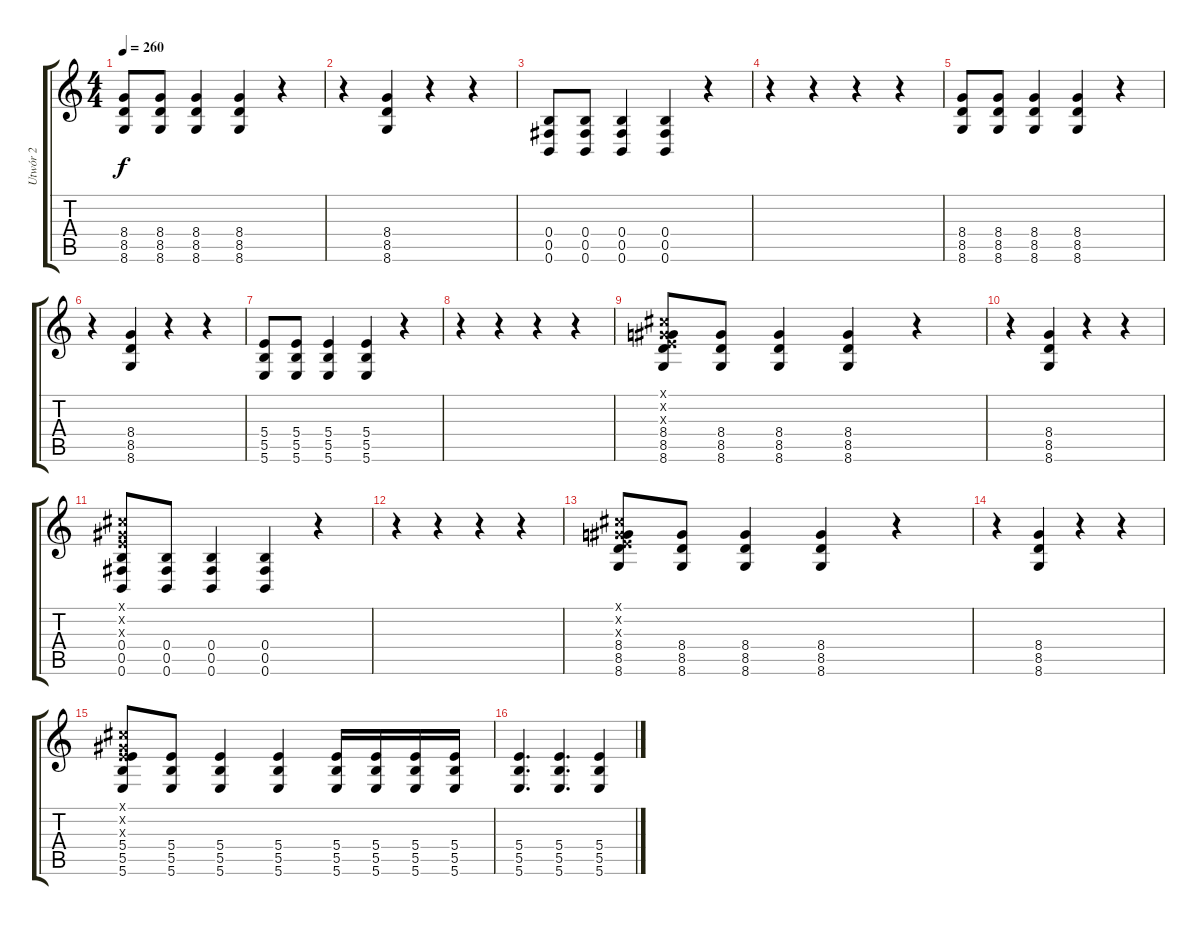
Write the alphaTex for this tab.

\track ("Utwór 2" "Utwór 2") {instrument distortionguitar}
\staff {score tabs}
\tuning (Db4 Ab3 E3 B2 Gb2 B1) {hide}
\ts (4 4)
\tempo 260
\clef g2
\ks c
(8.4 8.5 8.6).8{dy f} (8.4 8.5 8.6).8 (8.4 8.5 8.6).4 (8.4 8.5 8.6).4 r.4 |
r.4 (8.4 8.5 8.6).4 r.4 r.4 |
(0.4 0.5 0.6).8 (0.4 0.5 0.6).8 (0.4 0.5 0.6).4 (0.4 0.5 0.6).4 r.4 |
r.4 r.4 r.4 r.4 |
(8.4 8.5 8.6).8 (8.4 8.5 8.6).8 (8.4 8.5 8.6).4 (8.4 8.5 8.6).4 r.4 |
r.4 (8.4 8.5 8.6).4 r.4 r.4 |
(5.4 5.5 5.6).8 (5.4 5.5 5.6).8 (5.4 5.5 5.6).4 (5.4 5.5 5.6).4 r.4 |
r.4 r.4 r.4 r.4 |
(0.1{x} 0.2{x} 0.3{x} 8.4 8.5 8.6).8 (8.4 8.5 8.6).8 (8.4 8.5 8.6).4 (8.4 8.5 8.6).4 r.4 |
r.4 (8.4 8.5 8.6).4 r.4 r.4 |
(0.1{x} 0.2{x} 0.3{x} 0.4 0.5 0.6).8 (0.4 0.5 0.6).8 (0.4 0.5 0.6).4 (0.4 0.5 0.6).4 r.4 |
r.4 r.4 r.4 r.4 |
(0.1{x} 0.2{x} 0.3{x} 8.4 8.5 8.6).8 (8.4 8.5 8.6).8 (8.4 8.5 8.6).4 (8.4 8.5 8.6).4 r.4 |
r.4 (8.4 8.5 8.6).4 r.4 r.4 |
(0.1{x} 0.2{x} 0.3{x} 5.4 5.5 5.6).8 (5.4 5.5 5.6).8 (5.4 5.5 5.6).4 (5.4 5.5 5.6).4 (5.4 5.5 5.6).16 (5.4 5.5 5.6).16 (5.4 5.5 5.6).16 (5.4 5.5 5.6).16 |
(5.4 5.5 5.6).4{d} (5.4 5.5 5.6).4{d} (5.4 5.5 5.6).4
